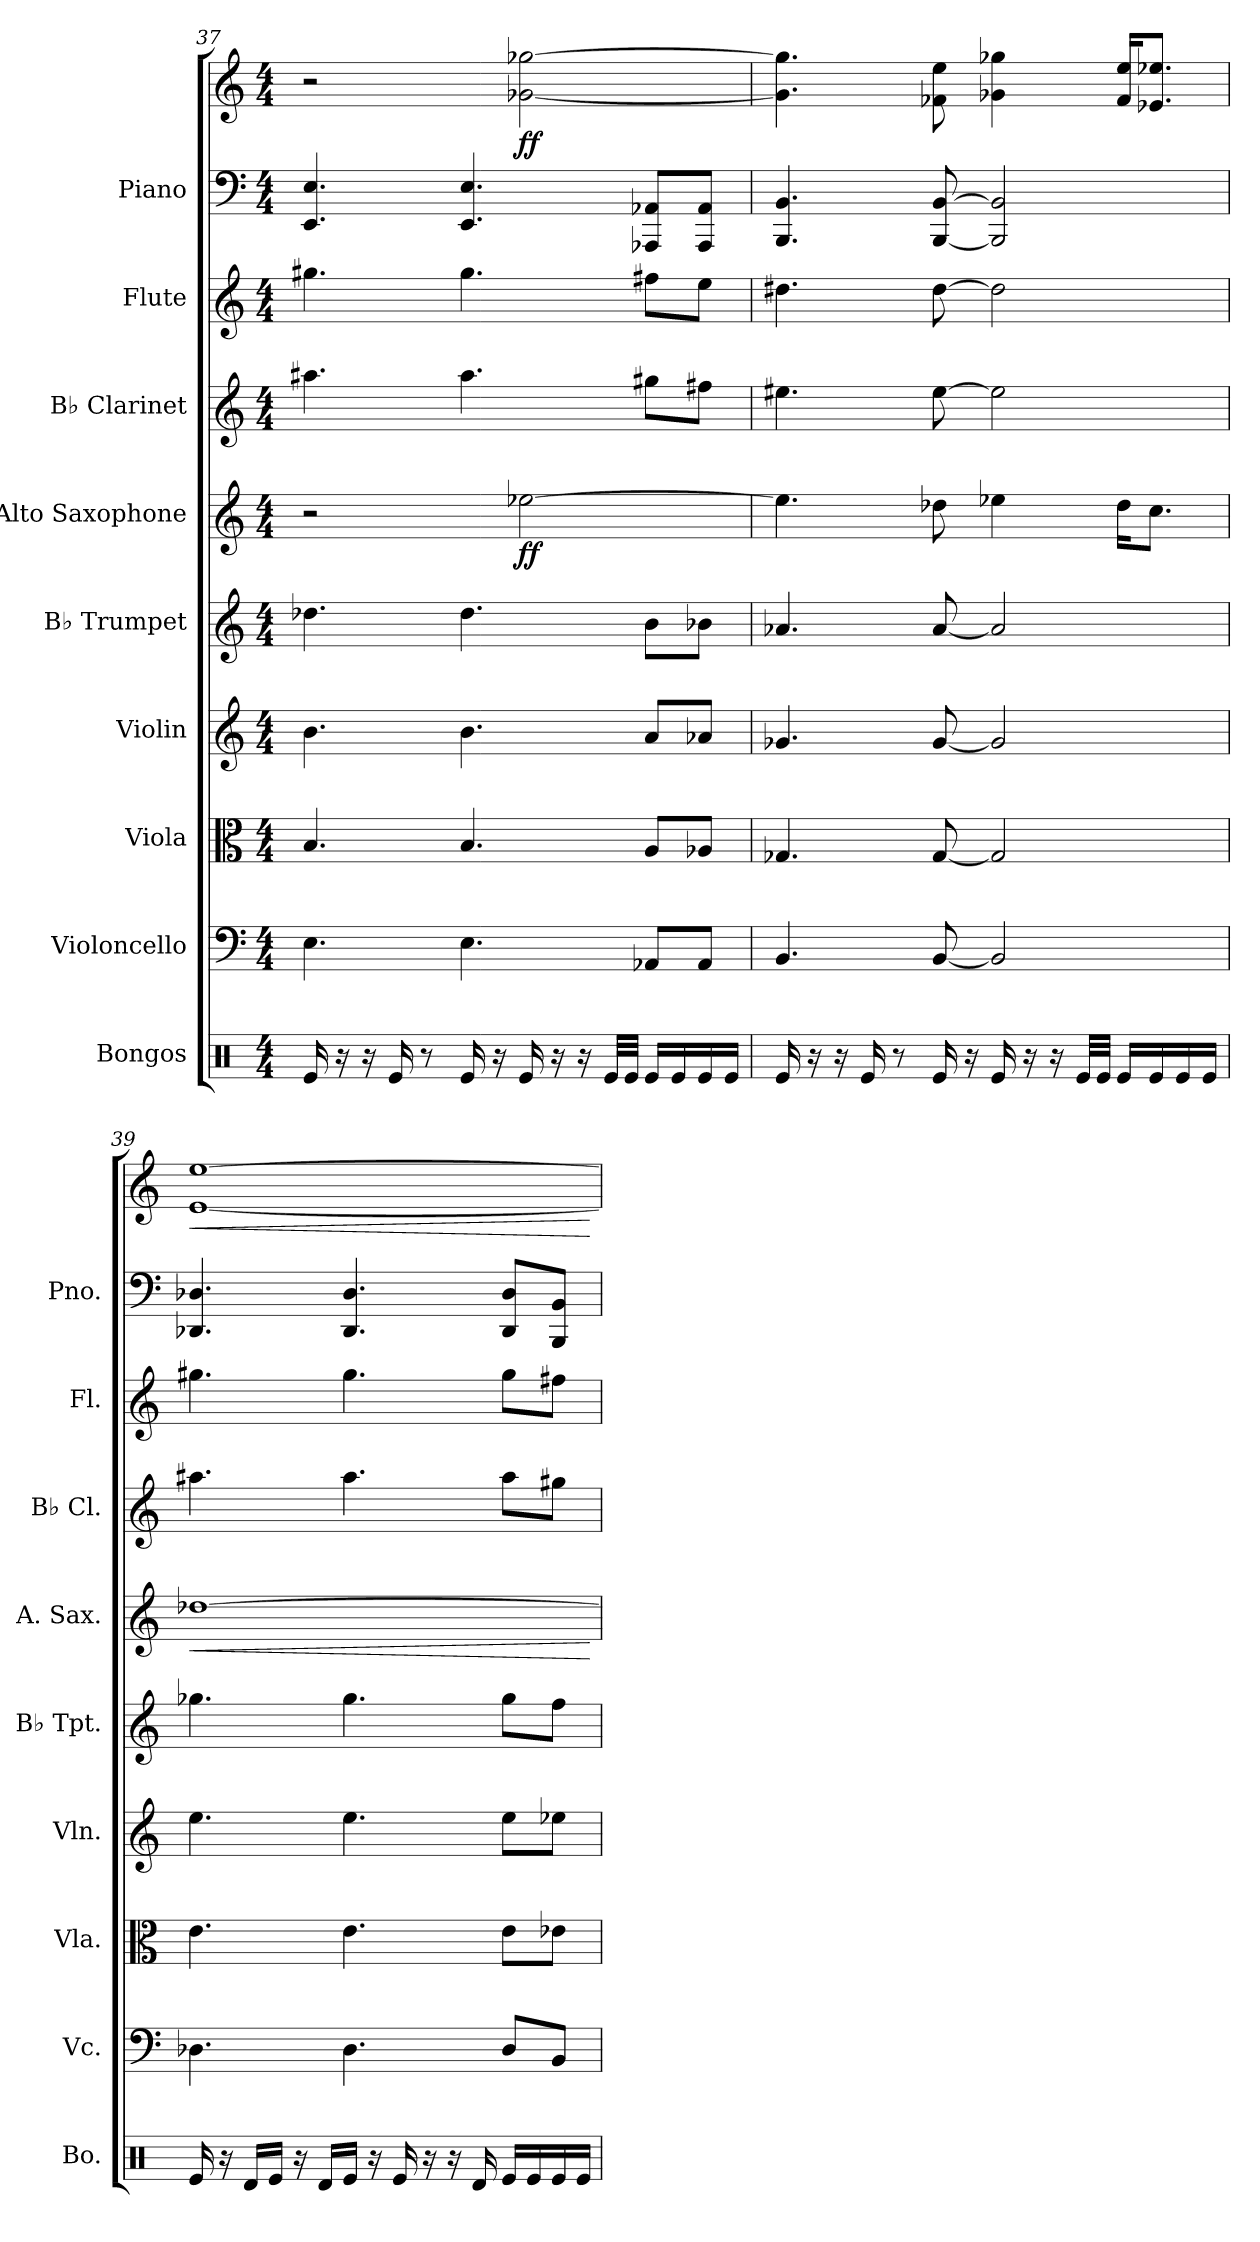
**kern	**kern	**kern	**kern	**kern	**kern	**dynam	**kern	**kern	**kern	**kern	**dynam
*part9	*part8	*part7	*part6	*part5	*part4	*part4	*part3	*part2	*part1	*part1	*part1
*staff10	*staff9	*staff8	*staff7	*staff6	*staff5	*staff5	*staff4	*staff3	*staff2	*staff1	*staff1/2
*I"Bongos	*I"Violoncello	*I"Viola	*I"Violin	*I"B♭ Trumpet	*I"Alto Saxophone	*	*I"B♭ Clarinet	*I"Flute	*I"Piano	*	*
*I'Bo.	*I'Vc.	*I'Vla.	*I'Vln.	*I'B♭ Tpt.	*I'A. Sax.	*	*I'B♭ Cl.	*I'Fl.	*I'Pno.	*	*
*clefX	*clefF4	*clefC3	*clefG2	*clefG2	*clefG2	*	*clefG2	*clefG2	*clefF4	*clefG2	*
*	*	*	*	*ITrd1c2	*ITrd5c9	*	*ITrd1c2	*	*	*	*
*k[]	*k[]	*k[]	*k[]	*k[b-e-]	*k[b-e-a-]	*	*k[b-e-]	*k[]	*k[]	*k[]	*
*M4/4	*M4/4	*M4/4	*M4/4	*M4/4	*M4/4	*	*M4/4	*M4/4	*M4/4	*M4/4	*
=37	=37	=37	=37	=37	=37	=37	=37	=37	=37	=37	=37
16Re/	4.E\	4.B/	4.b\	4.cc-X\	2r	.	4.gg#X\	4.gg#X\	4.EE/ 4.E/	2r	.
16r	.	.	.	.	.	.	.	.	.	.	.
16r	.	.	.	.	.	.	.	.	.	.	.
16Re/	.	.	.	.	.	.	.	.	.	.	.
8r	.	.	.	.	.	.	.	.	.	.	.
16Re/	4.E\	4.B/	4.b\	4.cc-\	.	.	4.gg#\	4.gg#\	4.EE/ 4.E/	.	.
16r	.	.	.	.	.	.	.	.	.	.	.
!	!	!	!	!	!	!LO:DY:b	!	!	!	!	!LO:DY:b
16Re/	.	.	.	.	[2g-X\	ff	.	.	.	[2g-X\ [2gg-X\	ff
16r	.	.	.	.	.	.	.	.	.	.	.
16r	.	.	.	.	.	.	.	.	.	.	.
32Re/LLL	.	.	.	.	.	.	.	.	.	.	.
32Re/JJJ	.	.	.	.	.	.	.	.	.	.	.
16Re/LL	8AA-X/L	8A/L	8a/L	8a\L	.	.	8ff#X\L	8ff#X\L	8AAA-X/ 8AA-X/L	.	.
16Re/	.	.	.	.	.	.	.	.	.	.	.
16Re/	8AA-/J	8A-X/J	8a-X/J	8a-X\J	.	.	8een\J	8ee\J	8AAA-/ 8AA-/J	.	.
16Re/JJ	.	.	.	.	.	.	.	.	.	.	.
!!LO:PB:g=z
=38	=38	=38	=38	=38	=38	=38	=38	=38	=38	=38	=38
16Re/	4.BB/	4.G-X/	4.g-X/	4.g-X/	4.g-\]	.	4.dd#X\	4.dd#X\	4.BBB/ 4.BB/	4.g-\] 4.gg-\]	.
16r	.	.	.	.	.	.	.	.	.	.	.
16r	.	.	.	.	.	.	.	.	.	.	.
16Re/	.	.	.	.	.	.	.	.	.	.	.
8r	.	.	.	.	.	.	.	.	.	.	.
16Re/	[8BB/	[8G-/	[8g-/	[8g-/	8f-X\	.	[8dd#\	[8dd#\	[8BBB/ [8BB/	8f-X\ 8ee\	.
16r	.	.	.	.	.	.	.	.	.	.	.
16Re/	2BB/]	2G-/]	2g-/]	2g-/]	4g-X\	.	2dd#\]	2dd#\]	2BBB/] 2BB/]	4g-X\ 4gg-X\	.
16r	.	.	.	.	.	.	.	.	.	.	.
16r	.	.	.	.	.	.	.	.	.	.	.
32Re/LLL	.	.	.	.	.	.	.	.	.	.	.
32Re/JJJ	.	.	.	.	.	.	.	.	.	.	.
16Re/LL	.	.	.	.	16f-\KL	.	.	.	.	16f-/ 16ee/KL	.
16Re/	.	.	.	.	8.e-\J	.	.	.	.	8.e-X/ 8.ee-X/J	.
16Re/	.	.	.	.	.	.	.	.	.	.	.
16Re/JJ	.	.	.	.	.	.	.	.	.	.	.
=39	=39	=39	=39	=39	=39	=39	=39	=39	=39	=39	=39
!	!	!	!	!	!	!LO:HP:b	!	!	!	!	!LO:HP:b
16Re/	4.D-X\	4.e\	4.ee\	4.ff-X\	[1f-X	<	4.gg#X\	4.gg#X\	4.DD-X/ 4.D-X/	[1e [1ee	<
16r	.	.	.	.	.	.	.	.	.	.	.
16Rd/LL	.	.	.	.	.	.	.	.	.	.	.
16Re/JJ	.	.	.	.	.	.	.	.	.	.	.
16r	.	.	.	.	.	.	.	.	.	.	.
16Rd/LL	.	.	.	.	.	.	.	.	.	.	.
16Re/JJ	4.D-\	4.e\	4.ee\	4.ff-\	.	.	4.gg#\	4.gg#\	4.DD-/ 4.D-/	.	.
16r	.	.	.	.	.	.	.	.	.	.	.
16Re/	.	.	.	.	.	.	.	.	.	.	.
16r	.	.	.	.	.	.	.	.	.	.	.
16r	.	.	.	.	.	.	.	.	.	.	.
16Rd/	.	.	.	.	.	.	.	.	.	.	.
16Re/LL	8D-/L	8e\L	8ee\L	8ff-\L	.	.	8gg#\L	8gg#\L	8DD-/ 8D-/L	.	.
16Re/	.	.	.	.	.	.	.	.	.	.	.
16Re/	8BB/J	8e-X\J	8ee-X\J	8ee-\J	.	.	8ff#X\J	8ff#X\J	8BBB/ 8BB/J	.	.
16Re/JJ	.	.	.	.	.	.	.	.	.	.	.
.	.	.	.	.	.	[	.	.	.	.	[
=	=	=	=	=	=	=	=	=	=	=	=
*-	*-	*-	*-	*-	*-	*-	*-	*-	*-	*-	*-
